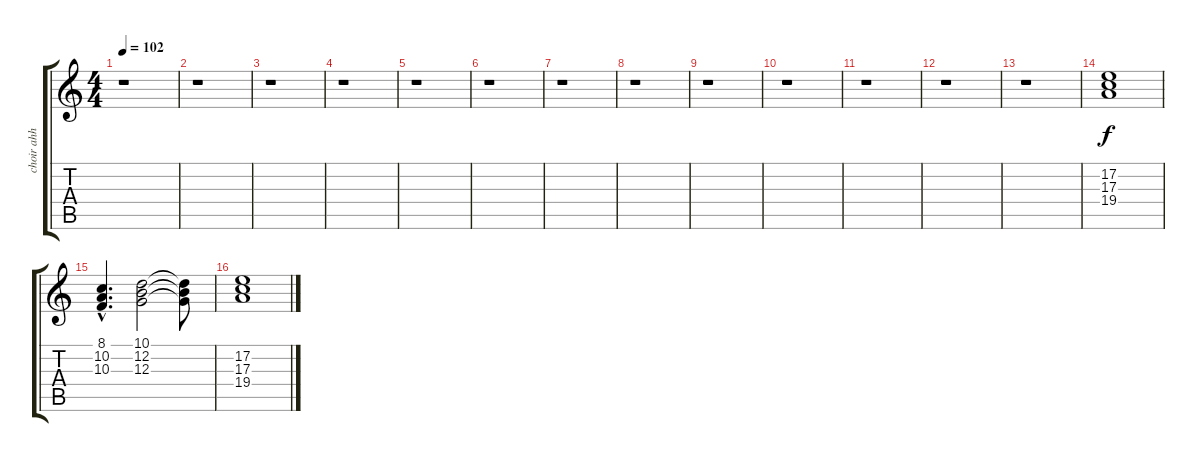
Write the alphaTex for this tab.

\track ("choir ahh" "choir ahh") {instrument choiraahs}
\staff {score tabs}
\tuning (E4 B3 G3 D3 A2 E2) {hide}
\ts (4 4)
\tempo 102
\clef g2
\ks c
r.1{dy f instrument choiraahs} |
r.1 |
r.1 |
r.1 |
r.1 |
r.1 |
r.1 |
r.1 |
r.1 |
r.1 |
r.1 |
r.1 |
r.1 |
(17.2 17.3 19.4).1 |
(8.1{hac} 10.2{hac} 10.3{hac}).4{d} (10.1 12.2 12.3).2 (10.1{t} 12.2{t} 12.3{t}).8 |
(17.2 17.3 19.4).1
